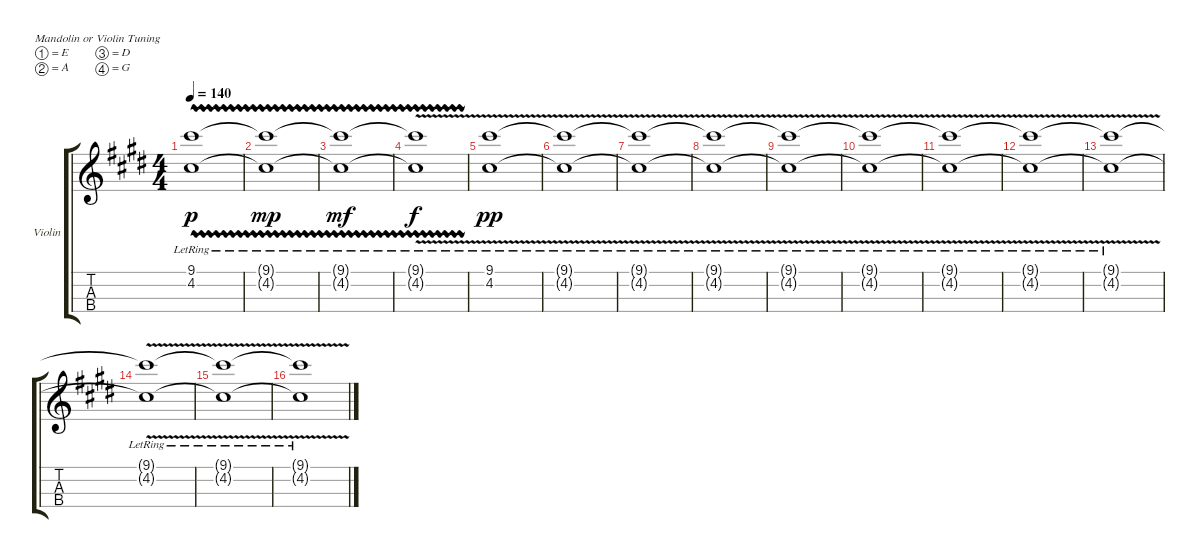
\defaultSystemsLayout 4
\bracketExtendMode groupsimilarinstruments
\firstSystemTrackNameOrientation horizontal
\otherSystemsTrackNameOrientation horizontal
\track ("Violin" "Violin") {instrument violin}
\staff {score tabs}
\tuning (E5 A4 D4 G3)
\ts (4 4)
\tempo 140
\clef g2
\scale
0.333333
\ks e
(4.2{vw lr t} 9.1{vw lr t}).1{dy p} |
\scale
0.333333 (4.2{vw lr t} 9.1{vw lr t}).1{dy mp} |
\scale
0.333333 (4.2{vw lr t} 9.1{vw lr t}).1{dy mf} |
\scale
0.333333 (4.2{v lr t} 9.1{v lr t}).1{dy f} |
\scale
0.333333 (4.2{v lr} 9.1{v lr}).1{dy pp} |
\scale
0.333333 (4.2{v lr t} 9.1{v lr t}).1 |
\scale
0.333333 (4.2{v lr t} 9.1{v lr t}).1 |
\scale
0.333333 (4.2{v lr t} 9.1{v lr t}).1 |
\scale
0.333333 (4.2{v lr t} 9.1{v lr t}).1 |
\scale
0.333333 (4.2{v lr t} 9.1{v lr t}).1 |
\scale
0.333333 (4.2{v lr t} 9.1{v lr t}).1 |
\scale
0.333333 (4.2{v lr t} 9.1{v lr t}).1 |
\scale
0.333333 (4.2{v lr t} 9.1{v lr t}).1 |
\scale
0.333333 (4.2{v lr t} 9.1{v lr t}).1 |
\scale
0.333333 (4.2{v lr t} 9.1{v lr t}).1 |
\scale
0.333333 (4.2{v lr t} 9.1{v lr t}).1
